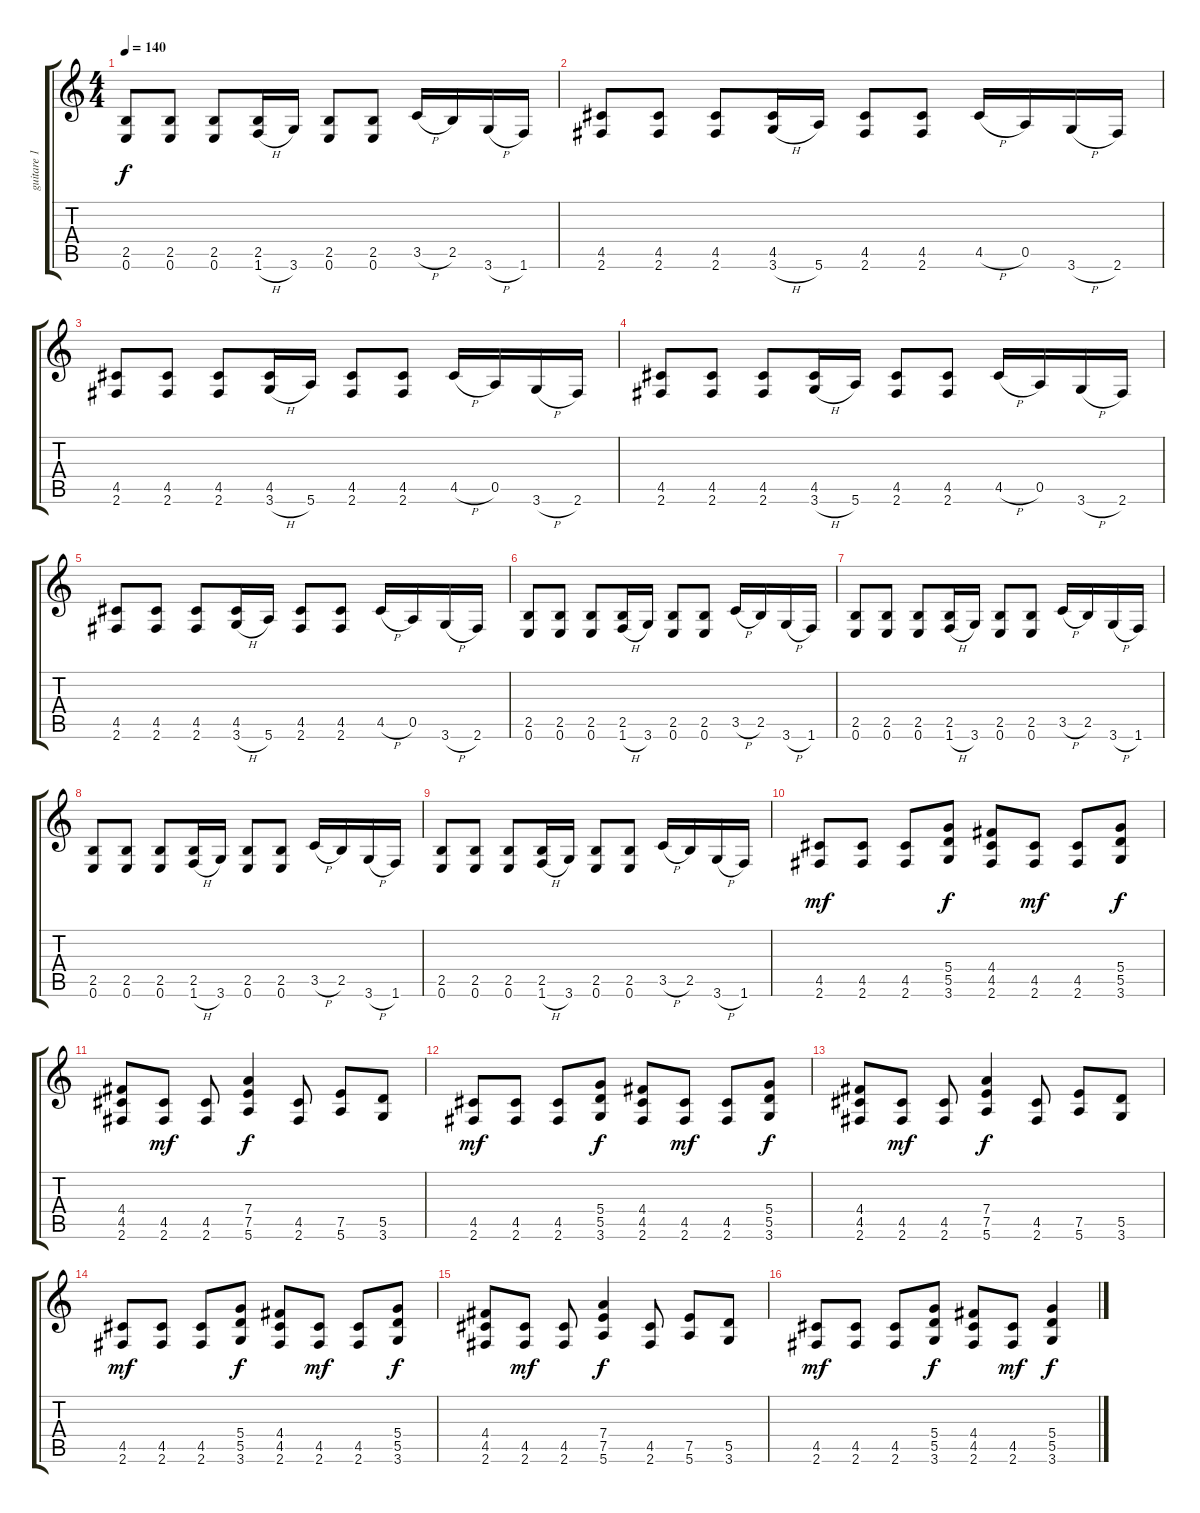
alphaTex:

\track ("guitare 1" "guitare 1") {instrument distortionguitar}
\staff {score tabs}
\tuning (E4 B3 G3 D3 A2 E2) {hide}
\ts (4 4)
\tempo 140
\clef g2
\ks c
(2.5 0.6).8{dy f} (2.5 0.6).8 (2.5 0.6).8 (2.5 1.6{h}).16 3.6.16 (2.5 0.6).8 (2.5 0.6).8 3.5{h}.16 2.5.16 3.6{h}.16 1.6.16 |
(4.5 2.6).8 (4.5 2.6).8 (4.5 2.6).8 (4.5 3.6{h}).16 5.6.16 (4.5 2.6).8 (4.5 2.6).8 4.5{h}.16 0.5.16 3.6{h}.16 2.6.16 |
(4.5 2.6).8 (4.5 2.6).8 (4.5 2.6).8 (4.5 3.6{h}).16 5.6.16 (4.5 2.6).8 (4.5 2.6).8 4.5{h}.16 0.5.16 3.6{h}.16 2.6.16 |
(4.5 2.6).8 (4.5 2.6).8 (4.5 2.6).8 (4.5 3.6{h}).16 5.6.16 (4.5 2.6).8 (4.5 2.6).8 4.5{h}.16 0.5.16 3.6{h}.16 2.6.16 |
(4.5 2.6).8 (4.5 2.6).8 (4.5 2.6).8 (4.5 3.6{h}).16 5.6.16 (4.5 2.6).8 (4.5 2.6).8 4.5{h}.16 0.5.16 3.6{h}.16 2.6.16 |
(2.5 0.6).8 (2.5 0.6).8 (2.5 0.6).8 (2.5 1.6{h}).16 3.6.16 (2.5 0.6).8 (2.5 0.6).8 3.5{h}.16 2.5.16 3.6{h}.16 1.6.16 |
(2.5 0.6).8 (2.5 0.6).8 (2.5 0.6).8 (2.5 1.6{h}).16 3.6.16 (2.5 0.6).8 (2.5 0.6).8 3.5{h}.16 2.5.16 3.6{h}.16 1.6.16 |
(2.5 0.6).8 (2.5 0.6).8 (2.5 0.6).8 (2.5 1.6{h}).16 3.6.16 (2.5 0.6).8 (2.5 0.6).8 3.5{h}.16 2.5.16 3.6{h}.16 1.6.16 |
(2.5 0.6).8 (2.5 0.6).8 (2.5 0.6).8 (2.5 1.6{h}).16 3.6.16 (2.5 0.6).8 (2.5 0.6).8 3.5{h}.16 2.5.16 3.6{h}.16 1.6.16 |
(4.5 2.6).8{dy mf} (4.5 2.6).8 (4.5 2.6).8 (5.4 5.5 3.6).8{dy f} (4.4 4.5 2.6).8 (4.5 2.6).8{dy mf} (4.5 2.6).8 (5.4 5.5 3.6).8{dy f} |
(4.4 4.5 2.6).8 (4.5 2.6).8{dy mf} (4.5 2.6).8 (7.4 7.5 5.6).4{dy f} (4.5 2.6).8 (7.5 5.6).8 (5.5 3.6).8 |
(4.5 2.6).8{dy mf} (4.5 2.6).8 (4.5 2.6).8 (5.4 5.5 3.6).8{dy f} (4.4 4.5 2.6).8 (4.5 2.6).8{dy mf} (4.5 2.6).8 (5.4 5.5 3.6).8{dy f} |
(4.4 4.5 2.6).8 (4.5 2.6).8{dy mf} (4.5 2.6).8 (7.4 7.5 5.6).4{dy f} (4.5 2.6).8 (7.5 5.6).8 (5.5 3.6).8 |
(4.5 2.6).8{dy mf} (4.5 2.6).8 (4.5 2.6).8 (5.4 5.5 3.6).8{dy f} (4.4 4.5 2.6).8 (4.5 2.6).8{dy mf} (4.5 2.6).8 (5.4 5.5 3.6).8{dy f} |
(4.4 4.5 2.6).8 (4.5 2.6).8{dy mf} (4.5 2.6).8 (7.4 7.5 5.6).4{dy f} (4.5 2.6).8 (7.5 5.6).8 (5.5 3.6).8 |
(4.5 2.6).8{dy mf} (4.5 2.6).8 (4.5 2.6).8 (5.4 5.5 3.6).8{dy f} (4.4 4.5 2.6).8 (4.5 2.6).8{dy mf} (5.4 5.5 3.6).4{dy f}
